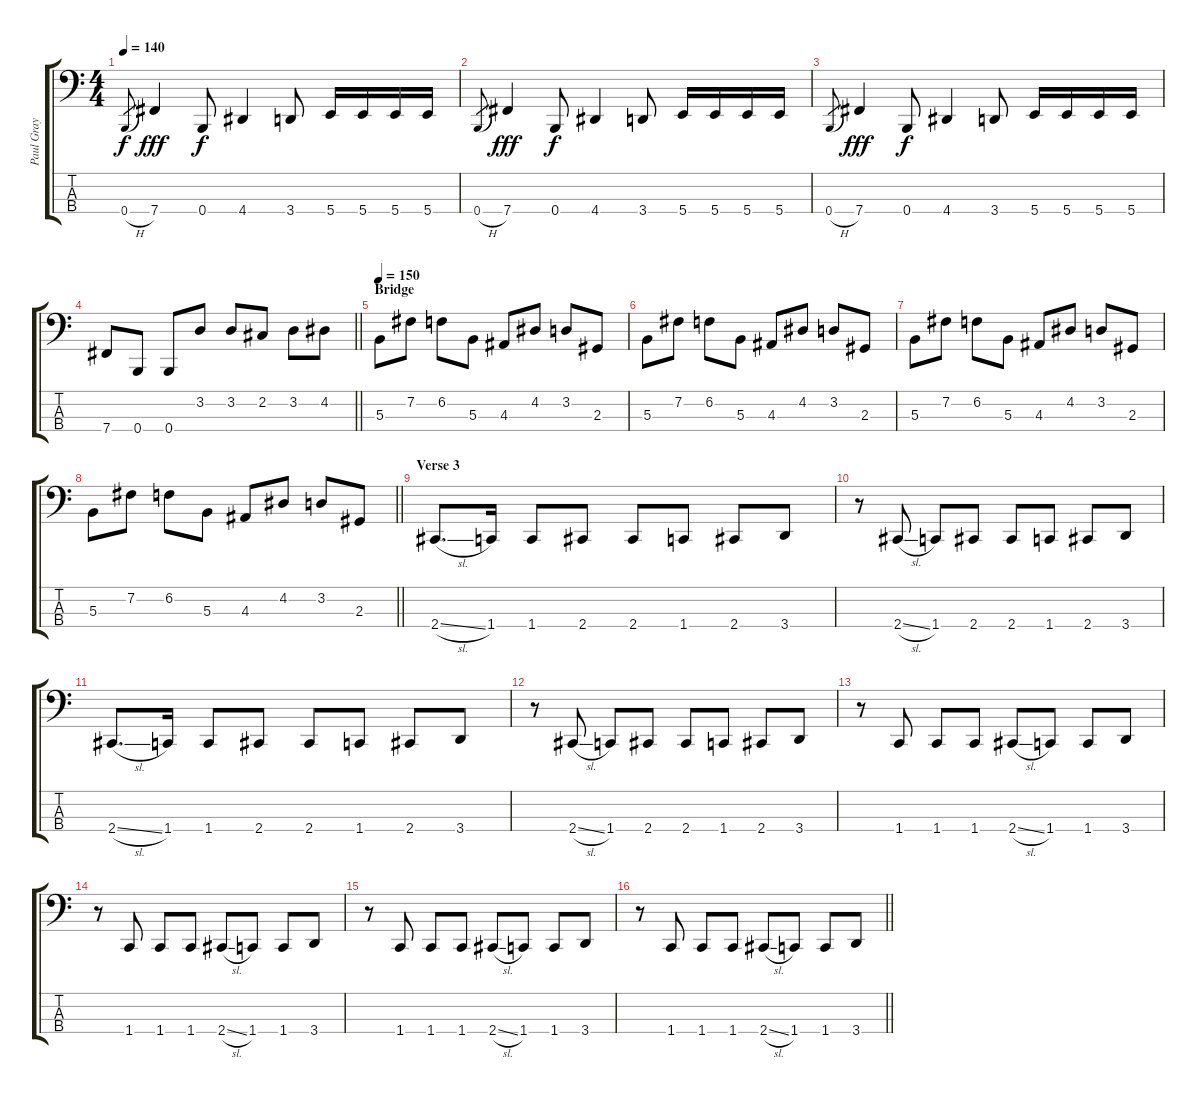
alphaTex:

\track ("Paul Gray" "Paul Gray") {instrument electricbasspick}
\staff {score tabs}
\tuning (E2 B1 Gb1 B0) {hide}
\ts (4 4)
\tempo 140
\clef f4
\ks c
0.4{h}.8{gr dy f} 7.4.4{dy fff} 0.4.8{dy f} 4.4.4 3.4.8 5.4.16 5.4.16 5.4.16 5.4.16 |
0.4{h}.8{gr} 7.4.4{dy fff} 0.4.8{dy f} 4.4.4 3.4.8 5.4.16 5.4.16 5.4.16 5.4.16 |
0.4{h}.8{gr} 7.4.4{dy fff} 0.4.8{dy f} 4.4.4 3.4.8 5.4.16 5.4.16 5.4.16 5.4.16 |
\barLineRight lightlight
7.4.8 0.4.8 0.4.8 3.2.8 3.2.8 2.2.8 3.2.8 4.2.8 |
\section ("" "Bridge")
\tempo 150
5.3.8{instrument fretlessbass} 7.2.8 6.2.8 5.3.8 4.3.8 4.2.8 3.2.8 2.3.8 |
5.3.8 7.2.8 6.2.8 5.3.8 4.3.8 4.2.8 3.2.8 2.3.8 |
5.3.8 7.2.8 6.2.8 5.3.8 4.3.8 4.2.8 3.2.8 2.3.8 |
\barLineRight lightlight
5.3.8 7.2.8 6.2.8 5.3.8 4.3.8 4.2.8 3.2.8 2.3.8 |
\section ("" "Verse 3")
2.4{sl}.8{d instrument electricbasspick} 1.4.16 1.4.8 2.4.8 2.4.8 1.4.8 2.4.8 3.4.8 |
r.8 2.4{sl}.8 1.4.8 2.4.8 2.4.8 1.4.8 2.4.8 3.4.8 |
2.4{sl}.8{d} 1.4.16 1.4.8 2.4.8 2.4.8 1.4.8 2.4.8 3.4.8 |
r.8 2.4{sl}.8 1.4.8 2.4.8 2.4.8 1.4.8 2.4.8 3.4.8 |
r.8 1.4.8 1.4.8 1.4.8 2.4{sl}.8 1.4.8 1.4.8 3.4.8 |
r.8 1.4.8 1.4.8 1.4.8 2.4{sl}.8 1.4.8 1.4.8 3.4.8 |
r.8 1.4.8 1.4.8 1.4.8 2.4{sl}.8 1.4.8 1.4.8 3.4.8 |
\barLineRight lightlight
r.8 1.4.8 1.4.8 1.4.8 2.4{sl}.8 1.4.8 1.4.8 3.4.8
